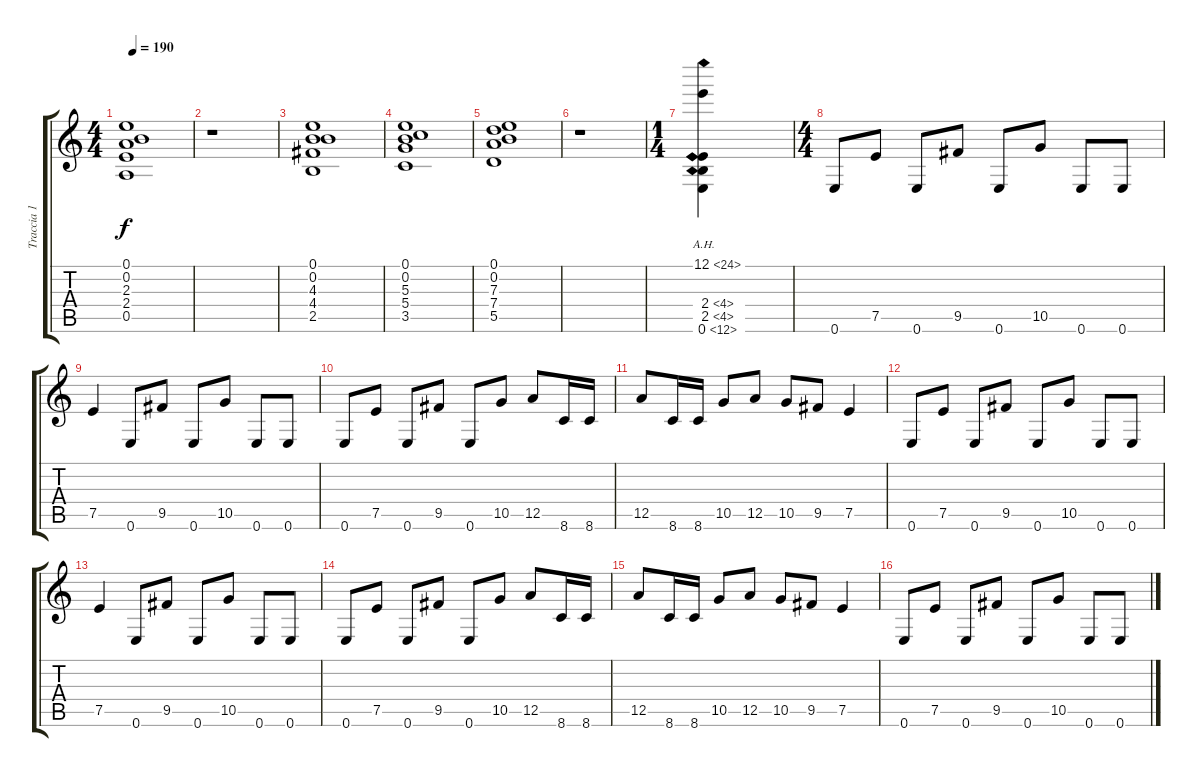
\track ("Traccia 1" "Traccia 1") {instrument distortionguitar}
\staff {score tabs}
\tuning (E4 B3 G3 D3 A2 E2) {hide}
\ts (4 4)
\tempo 190
\clef g2
\ks c
(0.1 0.2 2.3 2.4 0.5).1{dy f} |
r.1 |
(0.1 0.2 4.3 4.4 2.5).1 |
(0.1 0.2 5.3 5.4 3.5).1 |
(0.1 0.2 7.3 7.4 5.5).1 |
r.1 |
\ts (1 4)
(12.1{ah 12} 2.4{ah 2} 2.5{ah 2} 0.6{ah 12}).4 |
\ts (4 4)
0.6.8 7.5.8 0.6.8 9.5.8 0.6.8 10.5.8 0.6.8 0.6.8 |
7.5.4 0.6.8 9.5.8 0.6.8 10.5.8 0.6.8 0.6.8 |
0.6.8 7.5.8 0.6.8 9.5.8 0.6.8 10.5.8 12.5.8 8.6.16 8.6.16 |
12.5.8 8.6.16 8.6.16 10.5.8 12.5.8 10.5.8 9.5.8 7.5.4 |
0.6.8 7.5.8 0.6.8 9.5.8 0.6.8 10.5.8 0.6.8 0.6.8 |
7.5.4 0.6.8 9.5.8 0.6.8 10.5.8 0.6.8 0.6.8 |
0.6.8 7.5.8 0.6.8 9.5.8 0.6.8 10.5.8 12.5.8 8.6.16 8.6.16 |
12.5.8 8.6.16 8.6.16 10.5.8 12.5.8 10.5.8 9.5.8 7.5.4 |
0.6.8 7.5.8 0.6.8 9.5.8 0.6.8 10.5.8 0.6.8 0.6.8
